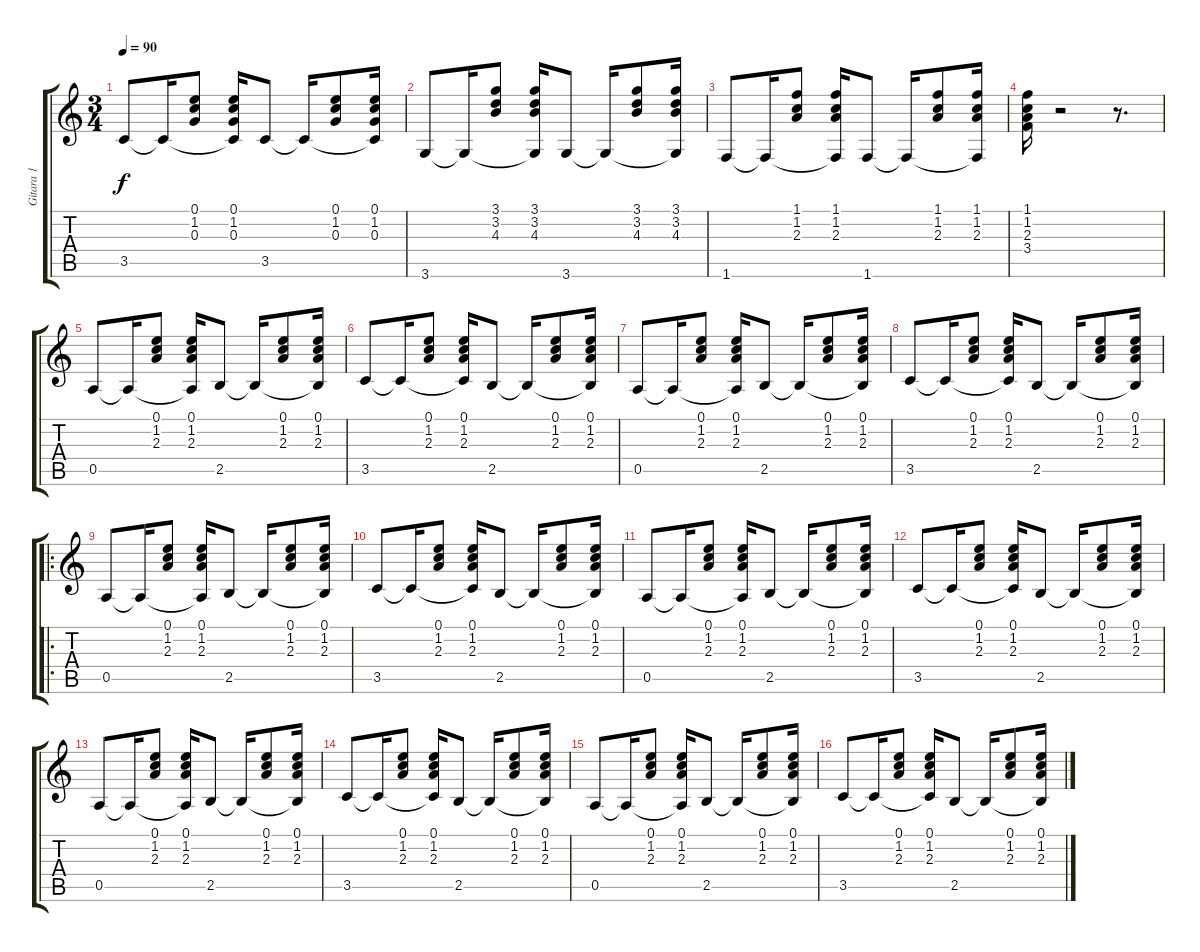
\track ("Gitara 1" "Gitara 1") {instrument acousticguitarsteel}
\staff {score tabs}
\tuning (E4 B3 G3 D3 A2 E2) {hide}
\ts (3 4)
\tempo 90
\clef g2
\ks c
3.5.8{dy f} 3.5{t}.16 (0.1 1.2 0.3).8 (0.1 1.2 0.3 3.5{t}).16 3.5.8 3.5{t}.16 (0.1 1.2 0.3).8 (0.1 1.2 0.3 3.5{t}).16 |
3.6.8 3.6{t}.16 (3.1 3.2 4.3).8 (3.1 3.2 4.3 3.6{t}).16 3.6.8 3.6{t}.16 (3.1 3.2 4.3).8 (3.1 3.2 4.3 3.6{t}).16 |
1.6.8 1.6{t}.16 (1.1 1.2 2.3).8 (1.1 1.2 2.3 1.6{t}).16 1.6.8 1.6{t}.16 (1.1 1.2 2.3).8 (1.1 1.2 2.3 1.6{t}).16 |
(1.1 1.2 2.3 3.4).16 r.2 r.8{d} |
0.5.8 0.5{t}.16 (0.1 1.2 2.3).8 (0.1 1.2 2.3 0.5{t}).16 2.5.8 2.5{t}.16 (0.1 1.2 2.3).8 (0.1 1.2 2.3 2.5{t}).16 |
3.5.8 3.5{t}.16 (0.1 1.2 2.3).8 (0.1 1.2 2.3 3.5{t}).16 2.5.8 2.5{t}.16 (0.1 1.2 2.3).8 (0.1 1.2 2.3 2.5{t}).16 |
0.5.8 0.5{t}.16 (0.1 1.2 2.3).8 (0.1 1.2 2.3 0.5{t}).16 2.5.8 2.5{t}.16 (0.1 1.2 2.3).8 (0.1 1.2 2.3 2.5{t}).16 |
3.5.8 3.5{t}.16 (0.1 1.2 2.3).8 (0.1 1.2 2.3 3.5{t}).16 2.5.8 2.5{t}.16 (0.1 1.2 2.3).8 (0.1 1.2 2.3 2.5{t}).16 |
\ro
0.5.8 0.5{t}.16 (0.1 1.2 2.3).8 (0.1 1.2 2.3 0.5{t}).16 2.5.8 2.5{t}.16 (0.1 1.2 2.3).8 (0.1 1.2 2.3 2.5{t}).16 |
3.5.8 3.5{t}.16 (0.1 1.2 2.3).8 (0.1 1.2 2.3 3.5{t}).16 2.5.8 2.5{t}.16 (0.1 1.2 2.3).8 (0.1 1.2 2.3 2.5{t}).16 |
0.5.8 0.5{t}.16 (0.1 1.2 2.3).8 (0.1 1.2 2.3 0.5{t}).16 2.5.8 2.5{t}.16 (0.1 1.2 2.3).8 (0.1 1.2 2.3 2.5{t}).16 |
3.5.8 3.5{t}.16 (0.1 1.2 2.3).8 (0.1 1.2 2.3 3.5{t}).16 2.5.8 2.5{t}.16 (0.1 1.2 2.3).8 (0.1 1.2 2.3 2.5{t}).16 |
0.5.8 0.5{t}.16 (0.1 1.2 2.3).8 (0.1 1.2 2.3 0.5{t}).16 2.5.8 2.5{t}.16 (0.1 1.2 2.3).8 (0.1 1.2 2.3 2.5{t}).16 |
3.5.8 3.5{t}.16 (0.1 1.2 2.3).8 (0.1 1.2 2.3 3.5{t}).16 2.5.8 2.5{t}.16 (0.1 1.2 2.3).8 (0.1 1.2 2.3 2.5{t}).16 |
0.5.8 0.5{t}.16 (0.1 1.2 2.3).8 (0.1 1.2 2.3 0.5{t}).16 2.5.8 2.5{t}.16 (0.1 1.2 2.3).8 (0.1 1.2 2.3 2.5{t}).16 |
3.5.8 3.5{t}.16 (0.1 1.2 2.3).8 (0.1 1.2 2.3 3.5{t}).16 2.5.8 2.5{t}.16 (0.1 1.2 2.3).8 (0.1 1.2 2.3 2.5{t}).16
